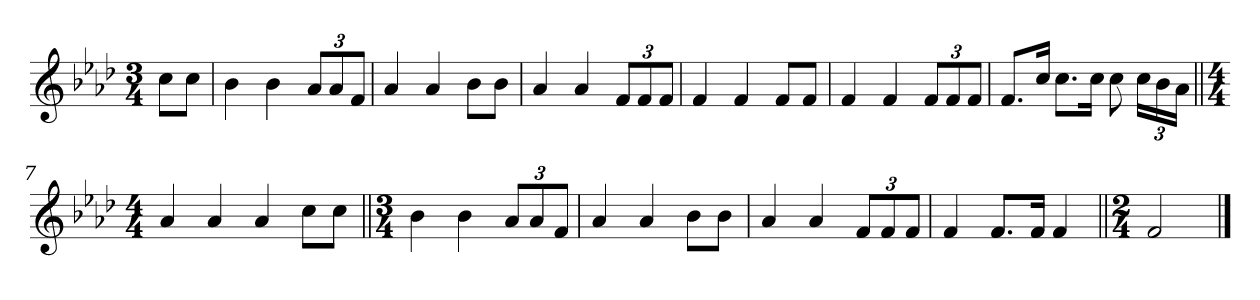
**kern
*part1
*staff1
*clefG2
*k[b-e-a-d-]
*M3/4
=
8cc\L
8cc\J
=1
4b-\
4b-\
12a-/L
12a-/
12f/J
=2
4a-/
4a-/
8b-\L
8b-\J
=3
4a-/
4a-/
12f/L
12f/
12f/J
=4
4f/
4f/
8f/L
8f/J
=5
4f/
4f/
12f/L
12f/
12f/J
=6
8.f/L
16cc/Jk
8.cc\L
16cc\Jk
8cc\
24cc\LL
24b-\
24a-\JJ
=7||
*M4/4
4a-/
4a-/
4a-/
8cc\L
8cc\J
=8||
*M3/4
4b-\
4b-\
12a-/L
12a-/
12f/J
=9
4a-/
4a-/
8b-\L
8b-\J
=10
4a-/
4a-/
12f/L
12f/
12f/J
=11
4f/
8.f/L
16f/Jk
4f/
=12||
*M2/4
2f/
==
*-
